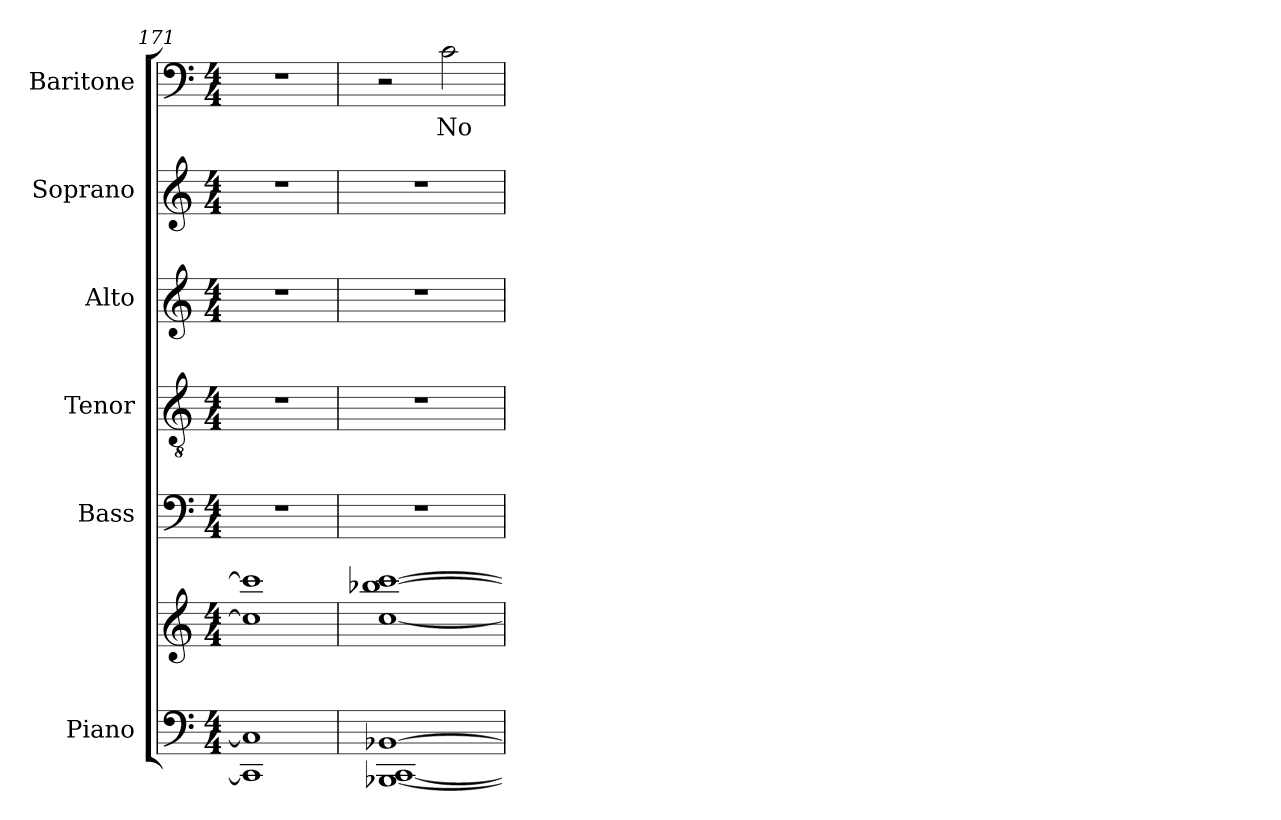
**kern	**kern	**kern	**kern	**kern	**kern	**kern	**text
*part6	*part6	*part5	*part4	*part3	*part2	*part1	*part1
*staff7	*staff6	*staff5	*staff4	*staff3	*staff2	*staff1	*staff1
*I"Piano	*	*I"Bass	*I"Tenor	*I"Alto	*I"Soprano	*I"Baritone	*
*	*	*I'B	*I'T	*I'A	*I'S	*	*
*clefF4	*clefG2	*clefF4	*clefGv2	*clefG2	*clefG2	*clefF4	*
*k[]	*k[]	*k[]	*k[]	*k[]	*k[]	*k[]	*
*C:	*C:	*C:	*C:	*C:	*C:	*C:	*
*M4/4	*M4/4	*M4/4	*M4/4	*M4/4	*M4/4	*M4/4	*
=171	=171	=171	=171	=171	=171	=171	=171
1CC] 1C]	1cc] 1ccc]	1r	1r	1r	1r	1r	.
=172	=172	=172	=172	=172	=172	=172	=172
[1BBB-X [1CC [1BB-X	[1cc [1bb-X [1ccc	1r	1r	1r	1r	2r	.
!	!	!	!	!	!	!	!LO:LY:b
.	.	.	.	.	.	2c	No
=	=	=	=	=	=	=	=
*-	*-	*-	*-	*-	*-	*-	*-
